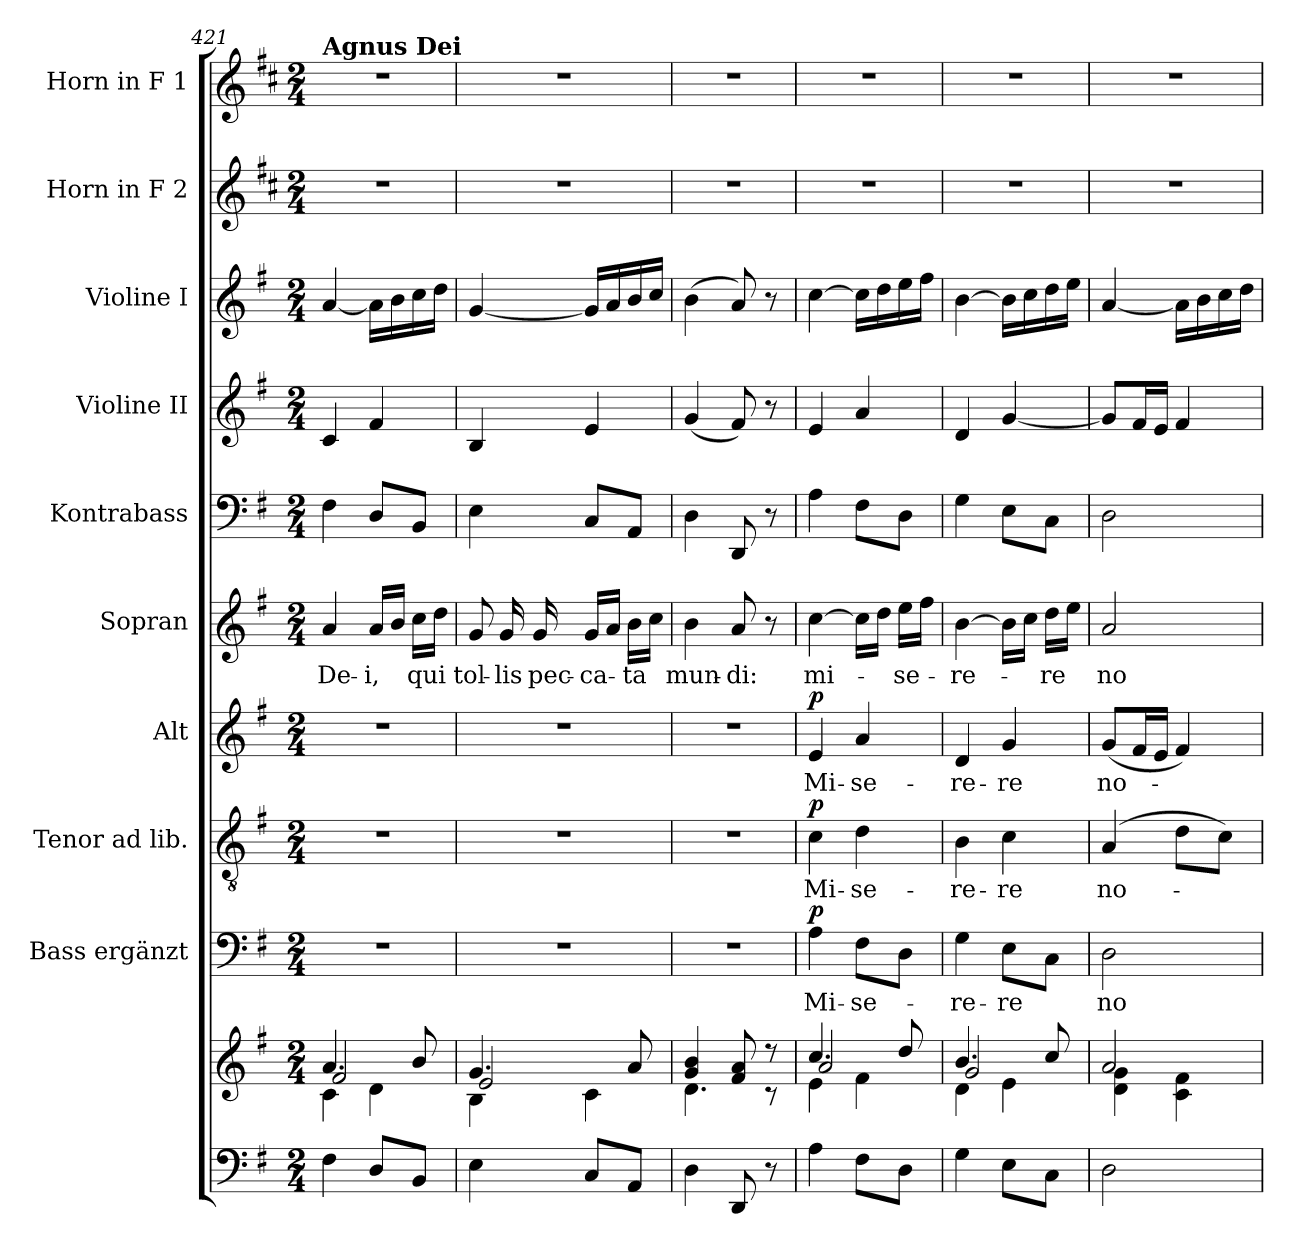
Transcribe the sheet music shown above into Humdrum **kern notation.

**kern	**kern	**kern	**text	**dynam	**kern	**text	**dynam	**kern	**text	**dynam	**kern	**text	**kern	**kern	**kern	**kern	**kern
*part10	*part10	*part9	*part9	*part9	*part8	*part8	*part8	*part7	*part7	*part7	*part6	*part6	*part5	*part4	*part3	*part2	*part1
*staff11	*staff10	*staff9	*staff9	*staff9	*staff8	*staff8	*staff8	*staff7	*staff7	*staff7	*staff6	*staff6	*staff5	*staff4	*staff3	*staff2	*staff1
*	*	*I"Bass ergänzt	*	*	*I"Tenor ad lib.	*	*	*I"Alt	*	*	*I"Sopran	*	*I"Kontrabass	*I"Violine II	*I"Violine I	*I"Horn in F 2	*I"Horn in F 1
*	*	*I'B.	*	*	*I'T.	*	*	*I'A.	*	*	*I'S.	*	*I'Kb.	*I'Vl. II	*I'Vl. I	*	*
*clefF4	*clefG2	*clefF4	*	*	*clefGv2	*	*	*clefG2	*	*	*clefG2	*	*clefF4	*clefG2	*clefG2	*clefG2	*clefG2
*	*	*	*	*	*	*	*	*	*	*	*	*	*ITrd7c12	*	*	*ITrd4c7	*ITrd4c7
*k[f#]	*k[f#]	*k[f#]	*	*	*k[f#]	*	*	*k[f#]	*	*	*k[f#]	*	*k[f#]	*k[f#]	*k[f#]	*k[f#]	*k[f#]
*G:	*G:	*G:	*	*	*G:	*	*	*G:	*	*	*G:	*	*G:	*G:	*G:	*G:	*G:
*M2/4	*M2/4	*M2/4	*	*	*M2/4	*	*	*M2/4	*	*	*M2/4	*	*M2/4	*M2/4	*M2/4	*M2/4	*M2/4
=421	=421	=421	=421	=421	=421	=421	=421	=421	=421	=421	=421	=421	=421	=421	=421	=421	=421
*	*^	*	*	*	*	*	*	*	*	*	*	*	*	*	*	*	*
*	*	*^	*	*	*	*	*	*	*	*	*	*	*	*	*	*	*	*
!	!	!	!	!	!	!	!	!	!	!	!	!	!	!	!	!	!	!	!LO:TX:a:B:t=Agnus Dei
!	!	!	!	!	!	!	!	!	!	!	!	!	!	!LO:LY:b	!	!	!	!	!
4F#\	4.a/	4c\	2f#/	2r	.	.	2r	.	.	2r	.	.	4a/	De-	4FF#\	4c/	[4a/	2r	2r
!	!	!	!	!	!	!	!	!	!	!	!	!	!	!LO:LY:b	!	!	!	!	!
8D/L	.	4d\	.	.	.	.	.	.	.	.	.	.	16a/LL	-i,	8DD/L	4f#/	16a\LL]	.	.
.	.	.	.	.	.	.	.	.	.	.	.	.	16b/JJ	.	.	.	16b\	.	.
!	!	!	!	!	!	!	!	!	!	!	!	!	!	!LO:LY:b	!	!	!	!	!
8BB/J	8b/	.	.	.	.	.	.	.	.	.	.	.	16cc\LL	qui	8BBB/J	.	16cc\	.	.
.	.	.	.	.	.	.	.	.	.	.	.	.	16dd\JJ	.	.	.	16dd\JJ	.	.
=422	=422	=422	=422	=422	=422	=422	=422	=422	=422	=422	=422	=422	=422	=422	=422	=422	=422	=422	=422
!	!	!	!	!	!	!	!	!	!	!	!	!	!	!LO:LY:b	!	!	!	!	!
4E\	4.g/	4B\	2e/	2r	.	.	2r	.	.	2r	.	.	8g/	tol-	4EE\	4B/	[4g/	2r	2r
!	!	!	!	!	!	!	!	!	!	!	!	!	!	!LO:LY:b	!	!	!	!	!
.	.	.	.	.	.	.	.	.	.	.	.	.	16g/	-lis	.	.	.	.	.
!	!	!	!	!	!	!	!	!	!	!	!	!	!	!LO:LY:b	!	!	!	!	!
.	.	.	.	.	.	.	.	.	.	.	.	.	16g/	pec-	.	.	.	.	.
!	!	!	!	!	!	!	!	!	!	!	!	!	!	!LO:LY:b	!	!	!	!	!
8C/L	.	4c\	.	.	.	.	.	.	.	.	.	.	16g/LL	-ca-	8CC/L	4e/	16g/LL]	.	.
.	.	.	.	.	.	.	.	.	.	.	.	.	16a/JJ	.	.	.	16a/	.	.
!	!	!	!	!	!	!	!	!	!	!	!	!	!	!LO:LY:b	!	!	!	!	!
8AA/J	8a/	.	.	.	.	.	.	.	.	.	.	.	16b\LL	-ta	8AAA/J	.	16b/	.	.
.	.	.	.	.	.	.	.	.	.	.	.	.	16cc\JJ	.	.	.	16cc/JJ	.	.
*	*	*v	*v	*	*	*	*	*	*	*	*	*	*	*	*	*	*	*	*
=423	=423	=423	=423	=423	=423	=423	=423	=423	=423	=423	=423	=423	=423	=423	=423	=423	=423	=423
!	!	!	!	!	!	!	!	!	!	!	!	!	!LO:LY:b	!	!	!	!	!
4D\	4g/ 4b/	4.d\	2r	.	.	2r	.	.	2r	.	.	4b\	mun-	4DD\	(<4g/	(>4b\	2r	2r
!	!	!	!	!	!	!	!	!	!	!	!	!	!LO:LY:b	!	!	!	!	!
8DD/	8f#/ 8a/	.	.	.	.	.	.	.	.	.	.	8a/	-di:	8DDD/	8f#/)	8a/)	.	.
8r	8r	8r	.	.	.	.	.	.	.	.	.	8r	.	8r	8r	8r	.	.
=424	=424	=424	=424	=424	=424	=424	=424	=424	=424	=424	=424	=424	=424	=424	=424	=424	=424	=424
*	*	*^	*	*	*	*	*	*	*	*	*	*	*	*	*	*	*	*
!	!	!	!	!	!LO:LY:b	!LO:DY:a	!	!LO:LY:b	!LO:DY:a	!	!LO:LY:b	!LO:DY:a	!	!LO:LY:b	!	!	!	!	!
4A\	4.cc/	4e\	2a/	4A\	Mi-	p	4c\	Mi-	p	4e/	Mi-	p	[4cc\	mi-	4AA\	4e/	[4cc\	2r	2r
!	!	!	!	!	!LO:LY:b	!	!	!LO:LY:b	!	!	!LO:LY:b	!	!	!	!	!	!	!	!
8F#\L	.	4f#\	.	8F#\L	-se-	.	4d\	-se-	.	4a/	-se-	.	16cc\LL]	.	8FF#\L	4a/	16cc\LL]	.	.
.	.	.	.	.	.	.	.	.	.	.	.	.	16dd\JJ	.	.	.	16dd\	.	.
!	!	!	!	!	!	!	!	!	!	!	!	!	!	!LO:LY:b	!	!	!	!	!
8D\J	8dd/	.	.	8D\J	.	.	.	.	.	.	.	.	16ee\LL	-se-	8DD\J	.	16ee\	.	.
.	.	.	.	.	.	.	.	.	.	.	.	.	16ff#\JJ	.	.	.	16ff#\JJ	.	.
!!LO:PB:g=z
=425	=425	=425	=425	=425	=425	=425	=425	=425	=425	=425	=425	=425	=425	=425	=425	=425	=425	=425	=425
!	!	!	!	!	!LO:LY:b	!	!	!LO:LY:b	!	!	!LO:LY:b	!	!	!LO:LY:b	!	!	!	!	!
4G\	4.b/	4d\	2g/	4G\	-re-	.	4B\	-re-	.	4d/	-re-	.	[4b\	-re-	4GG\	4d/	[4b\	2r	2r
!	!	!	!	!	!LO:LY:b	!	!	!LO:LY:b	!	!	!LO:LY:b	!	!	!	!	!	!	!	!
8E\L	.	4e\	.	8E\L	-re	.	4c\	-re	.	4g/	-re	.	16b\LL]	.	8EE\L	[4g/	16b\LL]	.	.
.	.	.	.	.	.	.	.	.	.	.	.	.	16cc\JJ	.	.	.	16cc\	.	.
!	!	!	!	!	!	!	!	!	!	!	!	!	!	!LO:LY:b	!	!	!	!	!
8C\J	8cc/	.	.	8C\J	.	.	.	.	.	.	.	.	16dd\LL	-re	8CC\J	.	16dd\	.	.
.	.	.	.	.	.	.	.	.	.	.	.	.	16ee\JJ	.	.	.	16ee\JJ	.	.
*	*	*v	*v	*	*	*	*	*	*	*	*	*	*	*	*	*	*	*	*
=426	=426	=426	=426	=426	=426	=426	=426	=426	=426	=426	=426	=426	=426	=426	=426	=426	=426	=426
!	!	!	!	!LO:LY:b	!	!	!LO:LY:b	!	!	!LO:LY:b	!	!	!LO:LY:b	!	!	!	!	!
2D\	2a/	4d\ 4g\	2D\	no-	.	(4A/	no-	.	(<8g/L	no-	.	2a/	no-	2DD\	8g/L]	[4a/	2r	2r
.	.	.	.	.	.	.	.	.	16f#/L	.	.	.	.	.	16f#/L	.	.	.
.	.	.	.	.	.	.	.	.	16e/JJ	.	.	.	.	.	16e/JJ	.	.	.
.	.	4c\ 4f#\	.	.	.	8d\L	.	.	4f#/)	.	.	.	.	.	4f#/	16a\LL]	.	.
.	.	.	.	.	.	.	.	.	.	.	.	.	.	.	.	16b\	.	.
.	.	.	.	.	.	8c\J)	.	.	.	.	.	.	.	.	.	16cc\	.	.
.	.	.	.	.	.	.	.	.	.	.	.	.	.	.	.	16dd\JJ	.	.
*	*v	*v	*	*	*	*	*	*	*	*	*	*	*	*	*	*	*	*
=	=	=	=	=	=	=	=	=	=	=	=	=	=	=	=	=	=
*-	*-	*-	*-	*-	*-	*-	*-	*-	*-	*-	*-	*-	*-	*-	*-	*-	*-
